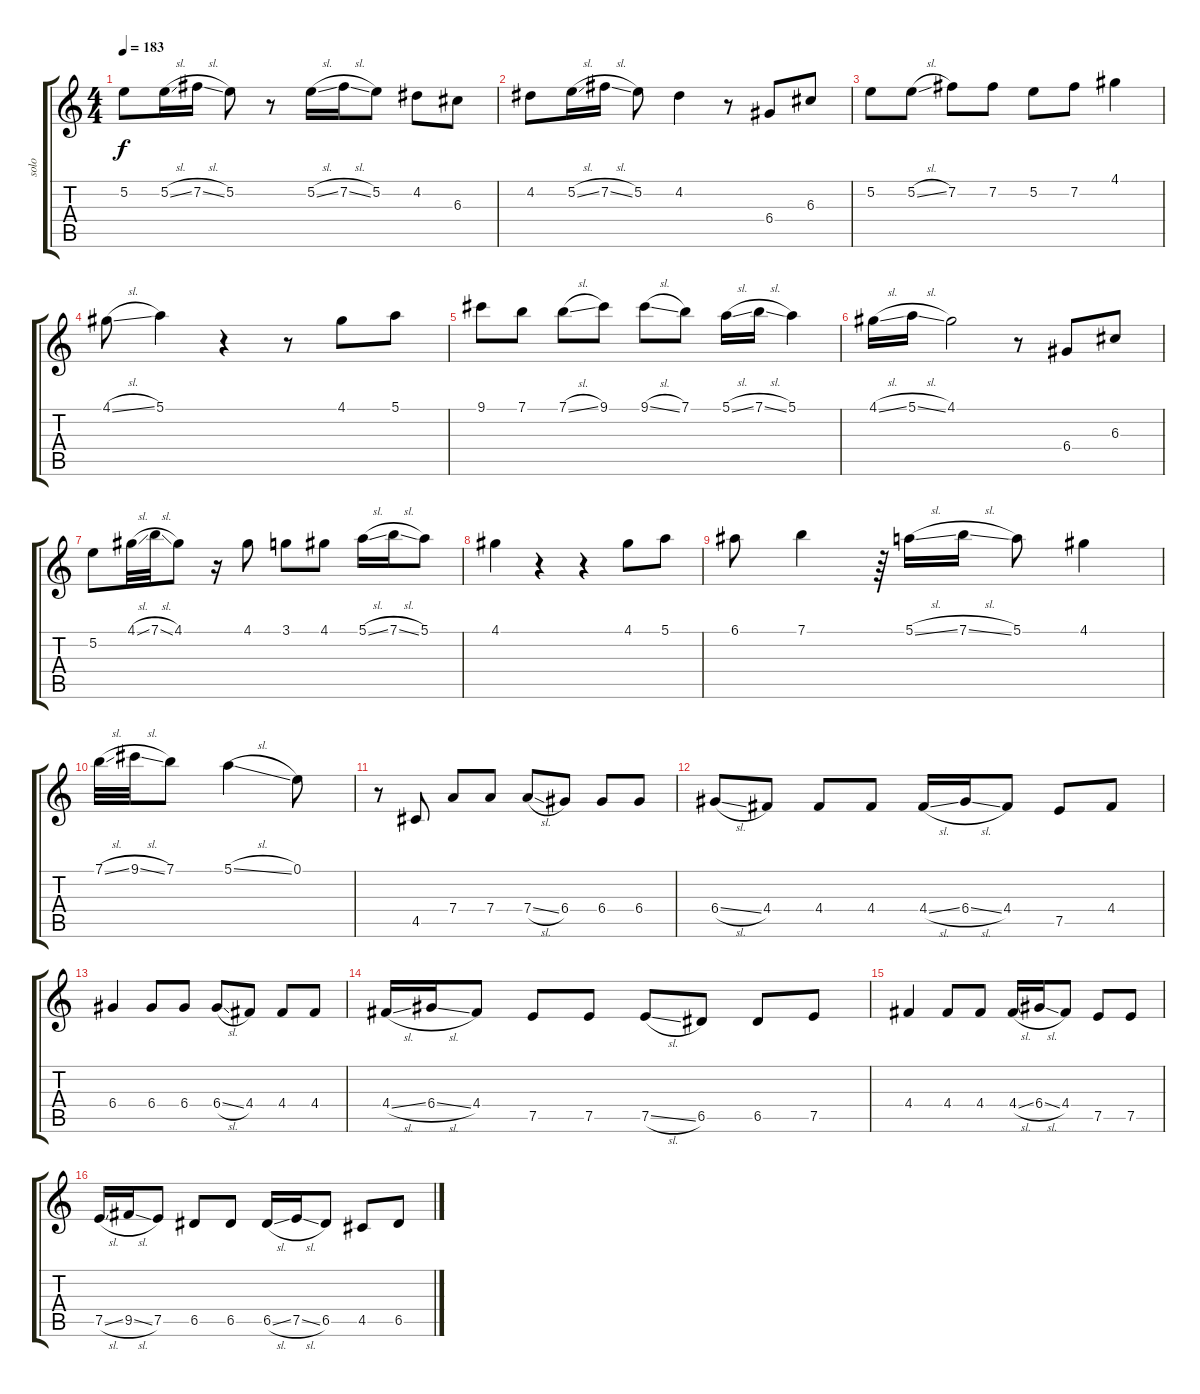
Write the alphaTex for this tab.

\track ("solo" "solo") {instrument acousticguitarsteel}
\staff {score tabs}
\tuning (E4 B3 G3 D3 A2 E2) {hide}
\ts (4 4)
\tempo 183
\clef g2
\ks c
5.2.8{dy f} 5.2{sl}.16 7.2{sl}.16 5.2.8 r.8 5.2{sl}.16 7.2{sl}.16 5.2.8 4.2.8 6.3.8 |
4.2.8 5.2{sl}.16 7.2{sl}.16 5.2.8 4.2.4 r.8 6.4.8 6.3.8 |
5.2.8 5.2{sl}.8 7.2.8 7.2.8 5.2.8 7.2.8 4.1.4 |
4.1{sl}.8 5.1.4 r.4 r.8 4.1.8 5.1.8 |
9.1.8 7.1.8 7.1{sl}.8 9.1.8 9.1{sl}.8 7.1.8 5.1{sl}.16 7.1{sl}.16 5.1.4 |
4.1{sl}.16 5.1{sl}.16 4.1.2 r.8 6.4.8 6.3.8 |
5.2.8 4.1{sl}.32 7.1{sl}.32 4.1.8 r.16 4.1.8 3.1.8 4.1.8 5.1{sl}.16 7.1{sl}.16 5.1.8 |
4.1.4 r.4 r.4 4.1.8 5.1.8 |
6.1.8 7.1.4 r.64 5.1{sl}.16 7.1{sl}.16 5.1.8 4.1.4 |
7.1{sl}.32 9.1{sl}.32 7.1.8 5.1{sl}.4 0.1.8 |
r.8 4.5.8 7.4.8 7.4.8 7.4{sl}.8 6.4.8 6.4.8 6.4.8 |
6.4{sl}.8 4.4.8 4.4.8 4.4.8 4.4{sl}.16 6.4{sl}.16 4.4.8 7.5.8 4.4.8 |
6.4.4 6.4.8 6.4.8 6.4{sl}.8 4.4.8 4.4.8 4.4.8 |
4.4{sl}.16 6.4{sl}.16 4.4.8 7.5.8 7.5.8 7.5{sl}.8 6.5.8 6.5.8 7.5.8 |
4.4.4 4.4.8 4.4.8 4.4{sl}.16 6.4{sl}.16 4.4.8 7.5.8 7.5.8 |
7.5{sl}.16 9.5{sl}.16 7.5.8 6.5.8 6.5.8 6.5{sl}.16 7.5{sl}.16 6.5.8 4.5.8 6.5.8
